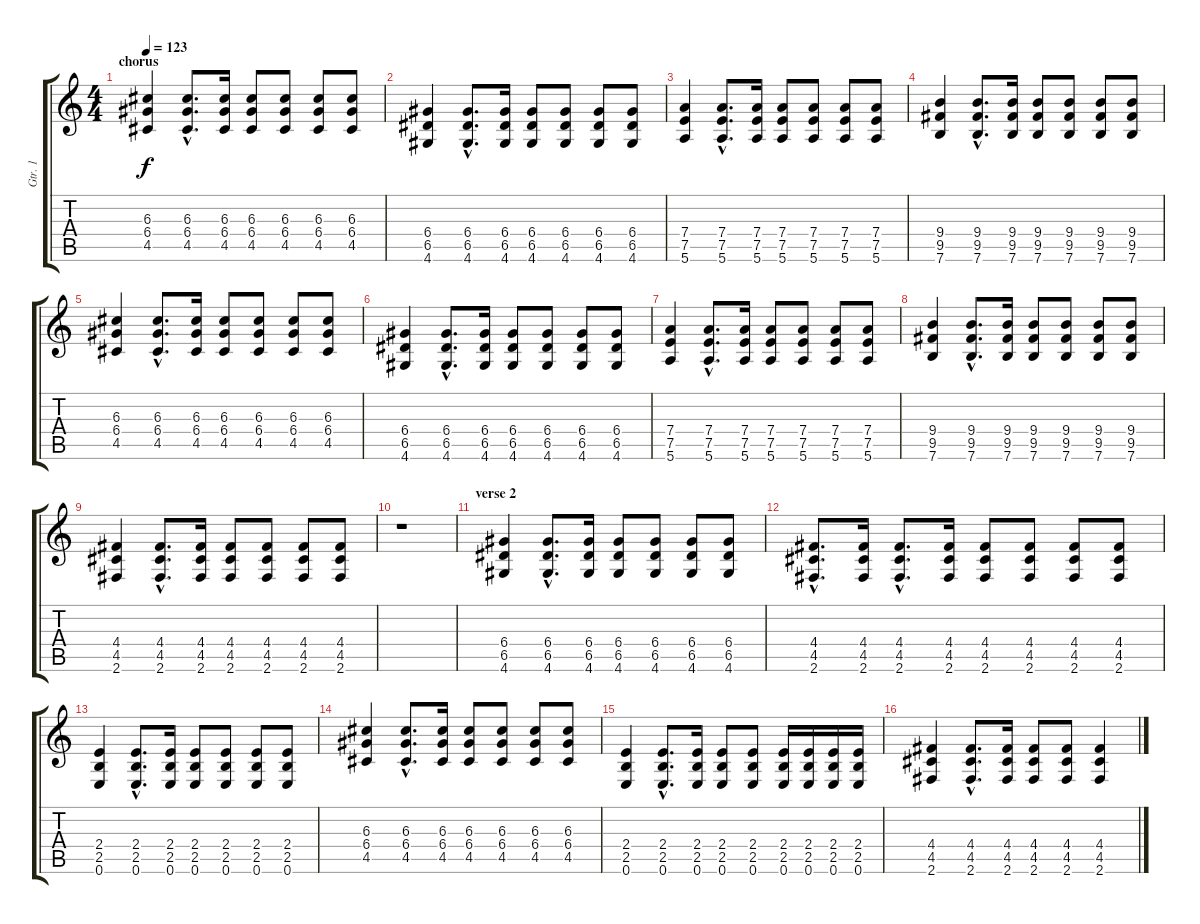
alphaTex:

\track ("Gtr. 1" "Gtr. 1") {instrument distortionguitar}
\staff {score tabs}
\tuning (E4 B3 G3 D3 A2 E2) {hide}
\ts (4 4)
\section ("" "chorus")
\tempo 123
\clef g2
\ks c
(6.3 6.4 4.5).4{dy f} (6.3{hac} 6.4{hac} 4.5{hac}).8{d} (6.3 6.4 4.5).16 (6.3 6.4 4.5).8 (6.3 6.4 4.5).8 (6.3 6.4 4.5).8 (6.3 6.4 4.5).8 |
(6.4 6.5 4.6).4 (6.4{hac} 6.5{hac} 4.6{hac}).8{d} (6.4 6.5 4.6).16 (6.4 6.5 4.6).8 (6.4 6.5 4.6).8 (6.4 6.5 4.6).8 (6.4 6.5 4.6).8 |
(7.4 7.5 5.6).4 (7.4{hac} 7.5{hac} 5.6{hac}).8{d} (7.4 7.5 5.6).16 (7.4 7.5 5.6).8 (7.4 7.5 5.6).8 (7.4 7.5 5.6).8 (7.4 7.5 5.6).8 |
(9.4 9.5 7.6).4 (9.4{hac} 9.5{hac} 7.6{hac}).8{d} (9.4 9.5 7.6).16 (9.4 9.5 7.6).8 (9.4 9.5 7.6).8 (9.4 9.5 7.6).8 (9.4 9.5 7.6).8 |
(6.3 6.4 4.5).4 (6.3{hac} 6.4{hac} 4.5{hac}).8{d} (6.3 6.4 4.5).16 (6.3 6.4 4.5).8 (6.3 6.4 4.5).8 (6.3 6.4 4.5).8 (6.3 6.4 4.5).8 |
(6.4 6.5 4.6).4 (6.4{hac} 6.5{hac} 4.6{hac}).8{d} (6.4 6.5 4.6).16 (6.4 6.5 4.6).8 (6.4 6.5 4.6).8 (6.4 6.5 4.6).8 (6.4 6.5 4.6).8 |
(7.4 7.5 5.6).4 (7.4{hac} 7.5{hac} 5.6{hac}).8{d} (7.4 7.5 5.6).16 (7.4 7.5 5.6).8 (7.4 7.5 5.6).8 (7.4 7.5 5.6).8 (7.4 7.5 5.6).8 |
(9.4 9.5 7.6).4 (9.4{hac} 9.5{hac} 7.6{hac}).8{d} (9.4 9.5 7.6).16 (9.4 9.5 7.6).8 (9.4 9.5 7.6).8 (9.4 9.5 7.6).8 (9.4 9.5 7.6).8 |
(4.4 4.5 2.6).4 (4.4{hac} 4.5{hac} 2.6{hac}).8{d} (4.4 4.5 2.6).16 (4.4 4.5 2.6).8 (4.4 4.5 2.6).8 (4.4 4.5 2.6).8 (4.4 4.5 2.6).8 |
r.1 |
\section ("" "verse 2")
(6.4 6.5 4.6).4 (6.4{hac} 6.5{hac} 4.6{hac}).8{d} (6.4 6.5 4.6).16 (6.4 6.5 4.6).8 (6.4 6.5 4.6).8 (6.4 6.5 4.6).8 (6.4 6.5 4.6).8 |
(4.4{hac} 4.5{hac} 2.6{hac}).8{d} (4.4 4.5 2.6).16 (4.4{hac} 4.5{hac} 2.6{hac}).8{d} (4.4 4.5 2.6).16 (4.4 4.5 2.6).8 (4.4 4.5 2.6).8 (4.4 4.5 2.6).8 (4.4 4.5 2.6).8 |
(2.4 2.5 0.6).4 (2.4{hac} 2.5{hac} 0.6{hac}).8{d} (2.4 2.5 0.6).16 (2.4 2.5 0.6).8 (2.4 2.5 0.6).8 (2.4 2.5 0.6).8 (2.4 2.5 0.6).8 |
(6.3 6.4 4.5).4 (6.3{hac} 6.4{hac} 4.5{hac}).8{d} (6.3 6.4 4.5).16 (6.3 6.4 4.5).8 (6.3 6.4 4.5).8 (6.3 6.4 4.5).8 (6.3 6.4 4.5).8 |
(2.4 2.5 0.6).4 (2.4{hac} 2.5{hac} 0.6{hac}).8{d} (2.4 2.5 0.6).16 (2.4 2.5 0.6).8 (2.4 2.5 0.6).8 (2.4 2.5 0.6).16 (2.4 2.5 0.6).16 (2.4 2.5 0.6).16 (2.4 2.5 0.6).16 |
(4.4 4.5 2.6).4 (4.4{hac} 4.5{hac} 2.6{hac}).8{d} (4.4 4.5 2.6).16 (4.4 4.5 2.6).8 (4.4 4.5 2.6).8 (4.4 4.5 2.6).4
